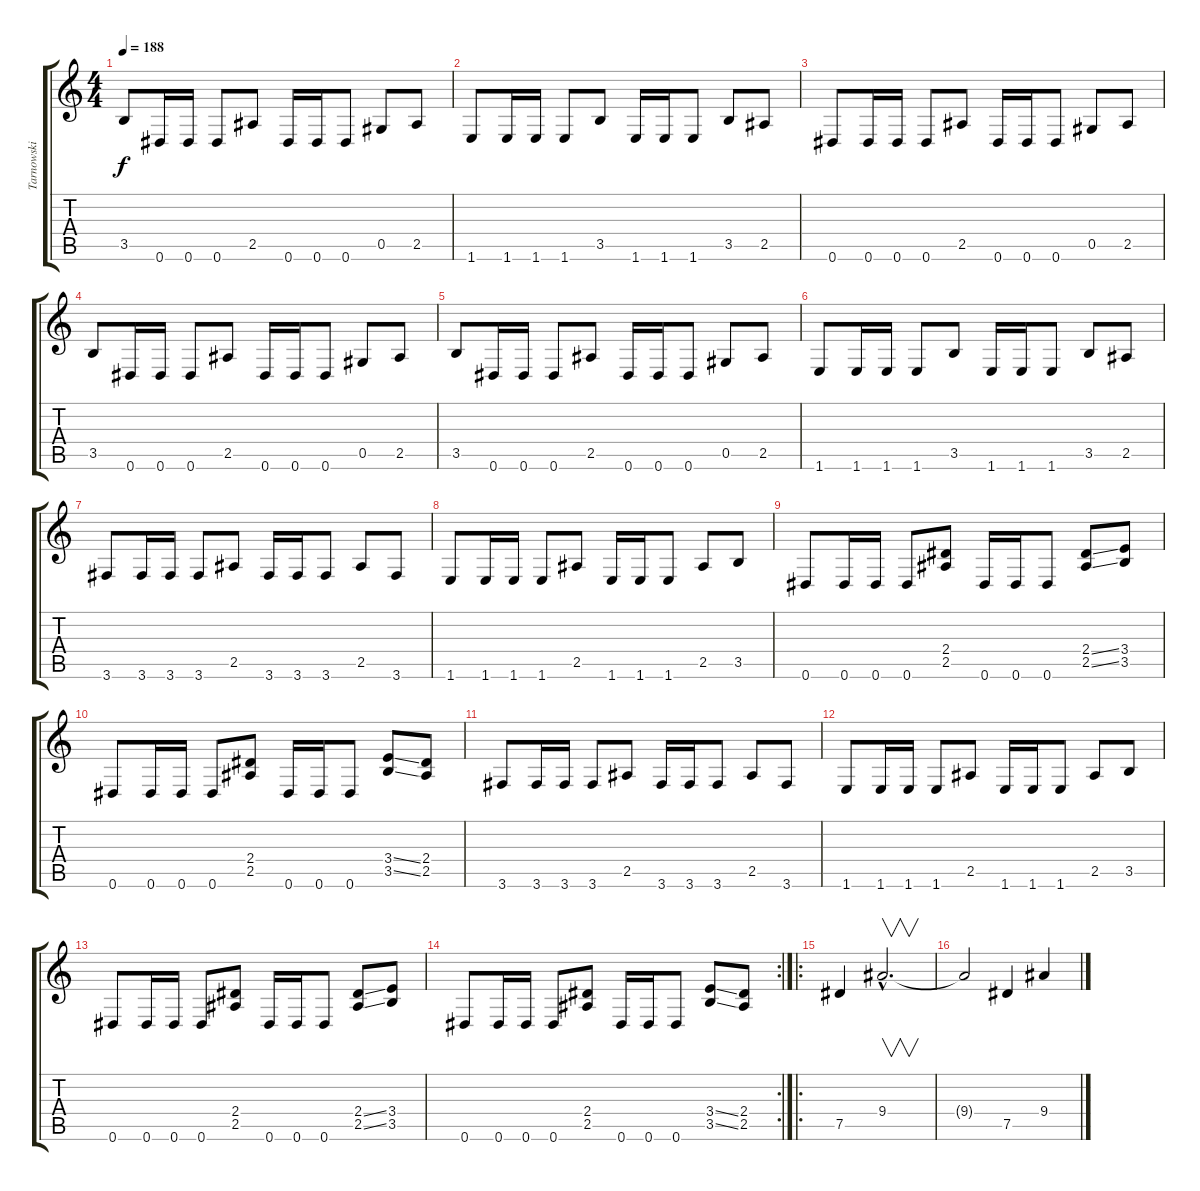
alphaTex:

\track ("Tarnowski" "Tarnowski") {instrument distortionguitar}
\staff {score tabs}
\tuning (Eb4 Bb3 Gb3 Db3 Ab2 Eb2) {hide}
\ts (4 4)
\tempo 188
\clef g2
\ks c
3.5.8{dy f} 0.6.16 0.6.16 0.6.8 2.5.8 0.6.16 0.6.16 0.6.8 0.5.8 2.5.8 |
1.6.8 1.6.16 1.6.16 1.6.8 3.5.8 1.6.16 1.6.16 1.6.8 3.5.8 2.5.8 |
0.6.8 0.6.16 0.6.16 0.6.8 2.5.8 0.6.16 0.6.16 0.6.8 0.5.8 2.5.8 |
3.5.8 0.6.16 0.6.16 0.6.8 2.5.8 0.6.16 0.6.16 0.6.8 0.5.8 2.5.8 |
3.5.8 0.6.16 0.6.16 0.6.8 2.5.8 0.6.16 0.6.16 0.6.8 0.5.8 2.5.8 |
1.6.8 1.6.16 1.6.16 1.6.8 3.5.8 1.6.16 1.6.16 1.6.8 3.5.8 2.5.8 |
3.6.8 3.6.16 3.6.16 3.6.8 2.5.8 3.6.16 3.6.16 3.6.8 2.5.8 3.6.8 |
1.6.8 1.6.16 1.6.16 1.6.8 2.5.8 1.6.16 1.6.16 1.6.8 2.5.8 3.5.8 |
0.6.8 0.6.16 0.6.16 0.6.8 (2.4 2.5).8 0.6.16 0.6.16 0.6.8 (2.4{ss} 2.5{ss}).8 (3.4 3.5).8 |
0.6.8 0.6.16 0.6.16 0.6.8 (2.4 2.5).8 0.6.16 0.6.16 0.6.8 (3.4{ss} 3.5{ss}).8 (2.4 2.5).8 |
3.6.8 3.6.16 3.6.16 3.6.8 2.5.8 3.6.16 3.6.16 3.6.8 2.5.8 3.6.8 |
1.6.8 1.6.16 1.6.16 1.6.8 2.5.8 1.6.16 1.6.16 1.6.8 2.5.8 3.5.8 |
0.6.8 0.6.16 0.6.16 0.6.8 (2.4 2.5).8 0.6.16 0.6.16 0.6.8 (2.4{ss} 2.5{ss}).8 (3.4 3.5).8 |
\rc 2
0.6.8 0.6.16 0.6.16 0.6.8 (2.4 2.5).8 0.6.16 0.6.16 0.6.8 (3.4{ss} 3.5{ss}).8 (2.4 2.5).8 |
\ro
7.5.4 9.4{hac}.2{v d} |
9.4{t}.2 7.5.4 9.4.4
